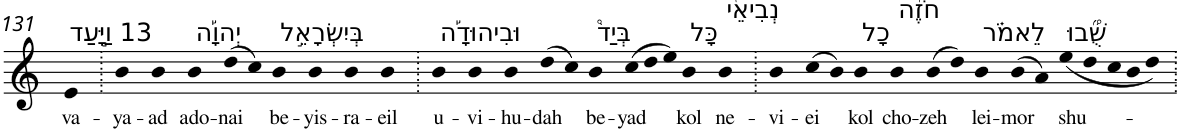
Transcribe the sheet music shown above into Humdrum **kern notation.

**kern	**text
*part1	*part1
*staff1	*staff1
*I"Piano	*
*I'Pno	*
!!LO:PB:g=z
*clefG2	*
*k[]	*
=131	=131
!LO:TX:a:t=13 וַיָּ֣עַד	!
!	!LO:LY:b
4e	va-
=132.	=132.
!	!LO:LY:b
4b	-ya-
!	!LO:LY:b
4b	-ad
!LO:TX:a:t=יְהוָ֡ה	!
!	!LO:LY:b
4b	ado-
!	!LO:LY:b
(>8dd	-nai
8cc)	.
!LO:TX:a:t=בְּיִשְׂרָאֵ֣ל	!
!	!LO:LY:b
4b	be-
!	!LO:LY:b
4b	-yis-
!	!LO:LY:b
4b	-ra-
!	!LO:LY:b
4b	-eil
=133.	=133.
!LO:TX:a:t=וּבִיהוּדָ֡ה	!
!	!LO:LY:b
4b	u-
!	!LO:LY:b
4b	-vi-
!	!LO:LY:b
4b	-hu-
!	!LO:LY:b
(>8dd	-dah
8cc)	.
!LO:TX:a:t=בְּיַד֩	!
!	!LO:LY:b
4b	be-
*Xtuplet	*
!	!LO:LY:b
(>12cc	-yad
12dd	.
12ee)	.
!LO:TX:a:t=כָּל	!
!	!LO:LY:b
4b	kol
!LO:TX:a:t=נְבִיאֵ֨י	!
!	!LO:LY:b
4b	ne-
=134.	=134.
!	!LO:LY:b
4b	-vi-
!	!LO:LY:b
(>8cc	-ei
8b)	.
!LO:TX:a:t=כָל	!
!	!LO:LY:b
4b	kol
!LO:TX:a:t=חֹזֶ֜ה	!
!	!LO:LY:b
4b	cho-
!	!LO:LY:b
(>8b	-zeh
8dd)	.
!LO:TX:a:t=לֵאמֹ֗ר	!
!	!LO:LY:b
4b	lei-
!	!LO:LY:b
(>8b	-mor
8a)	.
!LO:TX:a:t=שֻׁ֠֜בוּ	!
!	!LO:LY:b
(<8ee	shu-
8dd	.
12cc	.
12b	.
12dd)	.
=.	=.
*-	*-
